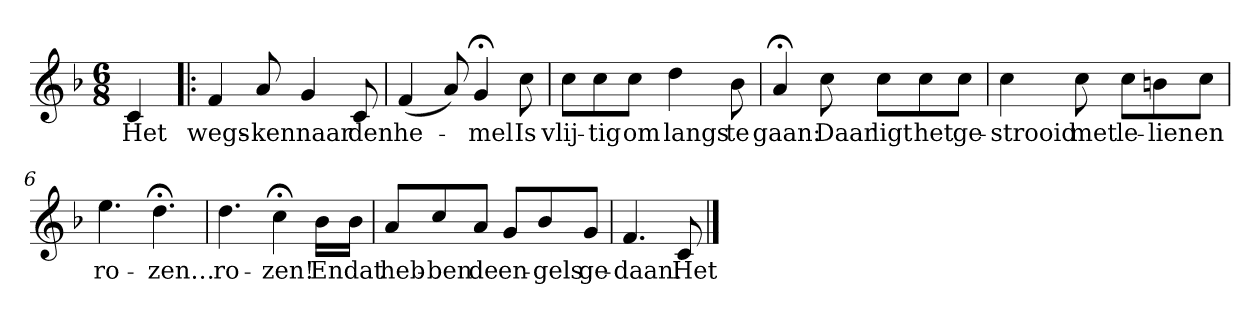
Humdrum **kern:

**kern	**text
*part1	*part1
*staff1	*staff1
*clefG2	*
*k[b-]	*
*F:	*
*M6/8	*
*MM120	*
=	=
4c	Het
=1!|:	=1!|:
4f	wegs-
8a	-ken
4g	naar
8c	den
=2	=2
(4f	he-
8a)	.
4g;<	-mel
8cc	Is
=3	=3
8cc\L	vlij-
8cc\	-tig
8cc\J	om
4dd	langs
8b-	te
=4	=4
4a;<	gaan:
8cc	Daar
8cc\L	ligt
8cc\	het
8cc\J	ge-
=5	=5
4cc	-strooid
8cc	met
8cc\L	le-
8bn\	-lien
8cc\J	en
=6	=6
4.ee	ro-
4.dd;<	-zen…
=7	=7
4.dd	ro-
4cc;<	-zen!
16b-\LL	En
16b-\JJ	dat
=8	=8
8a/L	heb-
8cc/	-ben
8a/J	de
8g/L	en-
8b-/	-gels
8g/J	ge-
=9	=9
4.f	-daan.
8c	Het
==	==
*-	*-
